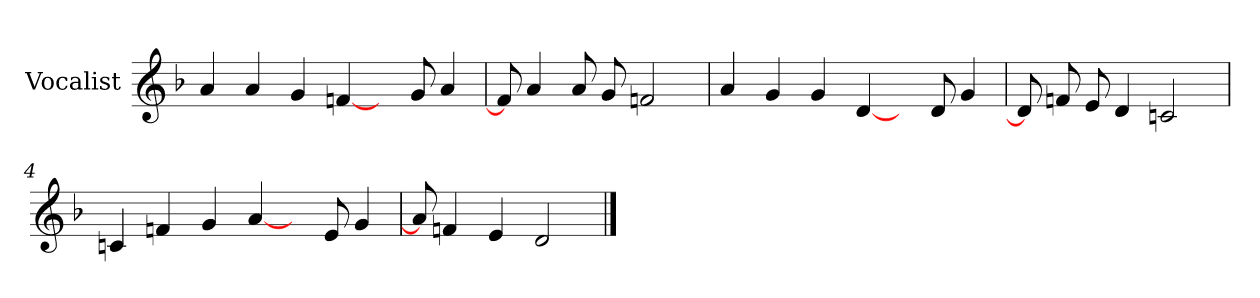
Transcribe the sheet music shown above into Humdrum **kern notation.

**kern
*part1
*staff1
*I"Vocalist
*k[b-]
*d:
=
4a
4a
4g
[4fn
8ryy
8g
4a
=1
8f]
4a
8a
8g
2fn
=2
4a
4g
4g
[4d
8ryy
8d
4g
=3
8d]
8fn
8e
4d
2cn
=4
4cn
4fn
4g
[4a
8ryy
8e
4g
=5
8a]
4fn
4e
2d
==
*-
